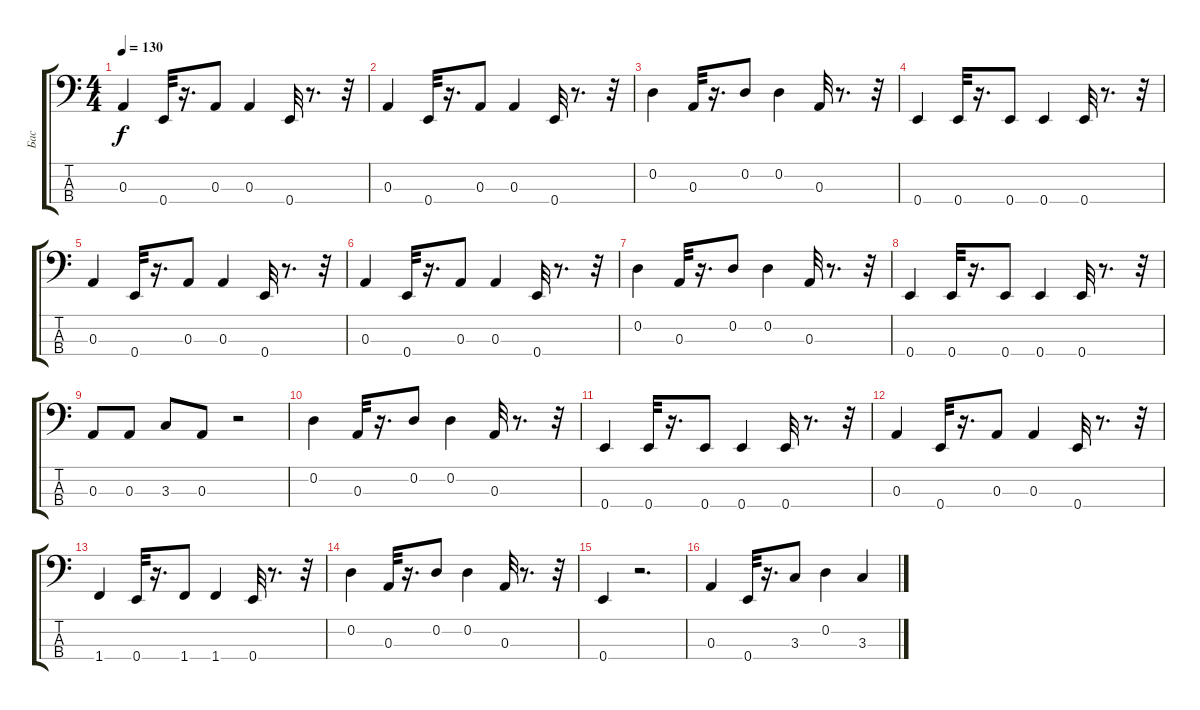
\track ("Бас" "Бас") {instrument electricbassfinger}
\staff {score tabs}
\tuning (G2 D2 A1 E1) {hide}
\ts (4 4)
\tempo 130
\clef f4
\ks c
0.3.4{dy f} 0.4.32 r.16{d} 0.3.8 0.3.4 0.4.32 r.8{d} r.32 |
0.3.4 0.4.32 r.16{d} 0.3.8 0.3.4 0.4.32 r.8{d} r.32 |
0.2.4 0.3.32 r.16{d} 0.2.8 0.2.4 0.3.32 r.8{d} r.32 |
0.4.4 0.4.32 r.16{d} 0.4.8 0.4.4 0.4.32 r.8{d} r.32 |
0.3.4 0.4.32 r.16{d} 0.3.8 0.3.4 0.4.32 r.8{d} r.32 |
0.3.4 0.4.32 r.16{d} 0.3.8 0.3.4 0.4.32 r.8{d} r.32 |
0.2.4 0.3.32 r.16{d} 0.2.8 0.2.4 0.3.32 r.8{d} r.32 |
0.4.4 0.4.32 r.16{d} 0.4.8 0.4.4 0.4.32 r.8{d} r.32 |
0.3.8 0.3.8 3.3.8 0.3.8 r.2 |
0.2.4 0.3.32 r.16{d} 0.2.8 0.2.4 0.3.32 r.8{d} r.32 |
0.4.4 0.4.32 r.16{d} 0.4.8 0.4.4 0.4.32 r.8{d} r.32 |
0.3.4 0.4.32 r.16{d} 0.3.8 0.3.4 0.4.32 r.8{d} r.32 |
1.4.4 0.4.32 r.16{d} 1.4.8 1.4.4 0.4.32 r.8{d} r.32 |
0.2.4 0.3.32 r.16{d} 0.2.8 0.2.4 0.3.32 r.8{d} r.32 |
0.4.4 r.2{d} |
0.3.4 0.4.32 r.16{d} 3.3.8 0.2.4 3.3.4
